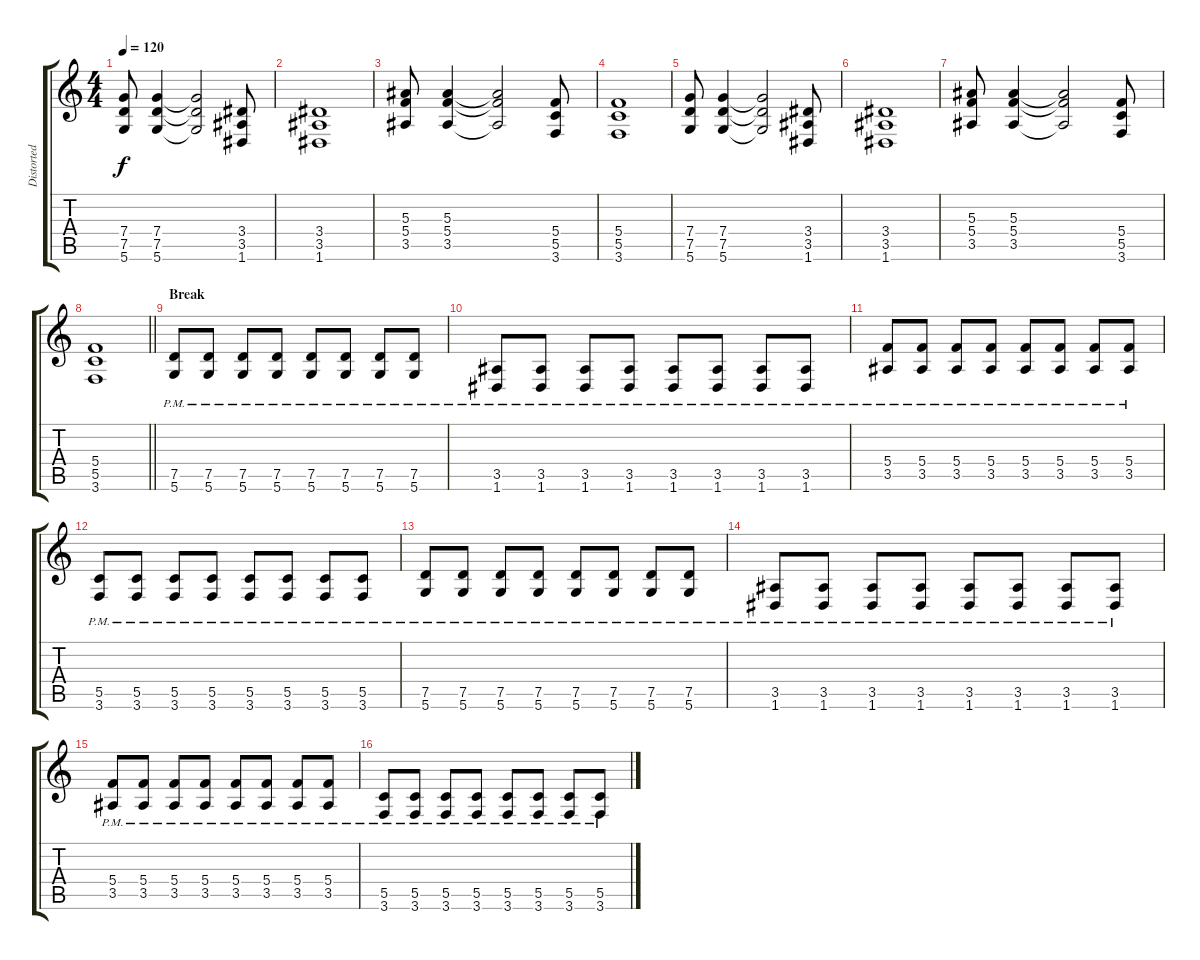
\track ("Distorted Rhythm" "Distorted ") {instrument distortionguitar}
\staff {score tabs}
\tuning (D4 A3 F3 C3 G2 D2) {hide}
\ts (4 4)
\tempo 120
\clef g2
\ks c
(7.4 7.5 5.6).8{dy f} (7.4 7.5 5.6).4 (7.4{t} 7.5{t} 5.6{t}).2 (3.4 3.5 1.6).8 |
(3.4 3.5 1.6).1 |
(5.3 5.4 3.5).8 (5.3 5.4 3.5).4 (5.3{t} 5.4{t} 3.5{t}).2 (5.4 5.5 3.6).8 |
(5.4 5.5 3.6).1 |
(7.4 7.5 5.6).8 (7.4 7.5 5.6).4 (7.4{t} 7.5{t} 5.6{t}).2 (3.4 3.5 1.6).8 |
(3.4 3.5 1.6).1 |
(5.3 5.4 3.5).8 (5.3 5.4 3.5).4 (5.3{t} 5.4{t} 3.5{t}).2 (5.4 5.5 3.6).8 |
\barLineRight lightlight
(5.4 5.5 3.6).1 |
\section ("" "Break")
(7.5{pm} 5.6{pm}).8 (7.5{pm} 5.6{pm}).8 (7.5{pm} 5.6{pm}).8 (7.5{pm} 5.6{pm}).8 (7.5{pm} 5.6{pm}).8 (7.5{pm} 5.6{pm}).8 (7.5{pm} 5.6{pm}).8 (7.5{pm} 5.6{pm}).8 |
(3.5{pm} 1.6{pm}).8 (3.5{pm} 1.6{pm}).8 (3.5{pm} 1.6{pm}).8 (3.5{pm} 1.6{pm}).8 (3.5{pm} 1.6{pm}).8 (3.5{pm} 1.6{pm}).8 (3.5{pm} 1.6{pm}).8 (3.5{pm} 1.6{pm}).8 |
(5.4{pm} 3.5{pm}).8 (5.4{pm} 3.5{pm}).8 (5.4{pm} 3.5{pm}).8 (5.4{pm} 3.5{pm}).8 (5.4{pm} 3.5{pm}).8 (5.4{pm} 3.5{pm}).8 (5.4{pm} 3.5{pm}).8 (5.4{pm} 3.5{pm}).8 |
(5.5{pm} 3.6{pm}).8 (5.5{pm} 3.6{pm}).8 (5.5{pm} 3.6{pm}).8 (5.5{pm} 3.6{pm}).8 (5.5{pm} 3.6{pm}).8 (5.5{pm} 3.6{pm}).8 (5.5{pm} 3.6{pm}).8 (5.5{pm} 3.6{pm}).8 |
(7.5{pm} 5.6{pm}).8 (7.5{pm} 5.6{pm}).8 (7.5{pm} 5.6{pm}).8 (7.5{pm} 5.6{pm}).8 (7.5{pm} 5.6{pm}).8 (7.5{pm} 5.6{pm}).8 (7.5{pm} 5.6{pm}).8 (7.5{pm} 5.6{pm}).8 |
(3.5{pm} 1.6{pm}).8 (3.5{pm} 1.6{pm}).8 (3.5{pm} 1.6{pm}).8 (3.5{pm} 1.6{pm}).8 (3.5{pm} 1.6{pm}).8 (3.5{pm} 1.6{pm}).8 (3.5{pm} 1.6{pm}).8 (3.5{pm} 1.6{pm}).8 |
(5.4{pm} 3.5{pm}).8 (5.4{pm} 3.5{pm}).8 (5.4{pm} 3.5{pm}).8 (5.4{pm} 3.5{pm}).8 (5.4{pm} 3.5{pm}).8 (5.4{pm} 3.5{pm}).8 (5.4{pm} 3.5{pm}).8 (5.4{pm} 3.5{pm}).8 |
(5.5{pm} 3.6{pm}).8 (5.5{pm} 3.6{pm}).8 (5.5{pm} 3.6{pm}).8 (5.5{pm} 3.6{pm}).8 (5.5{pm} 3.6{pm}).8 (5.5{pm} 3.6{pm}).8 (5.5{pm} 3.6{pm}).8 (5.5{pm} 3.6{pm}).8
